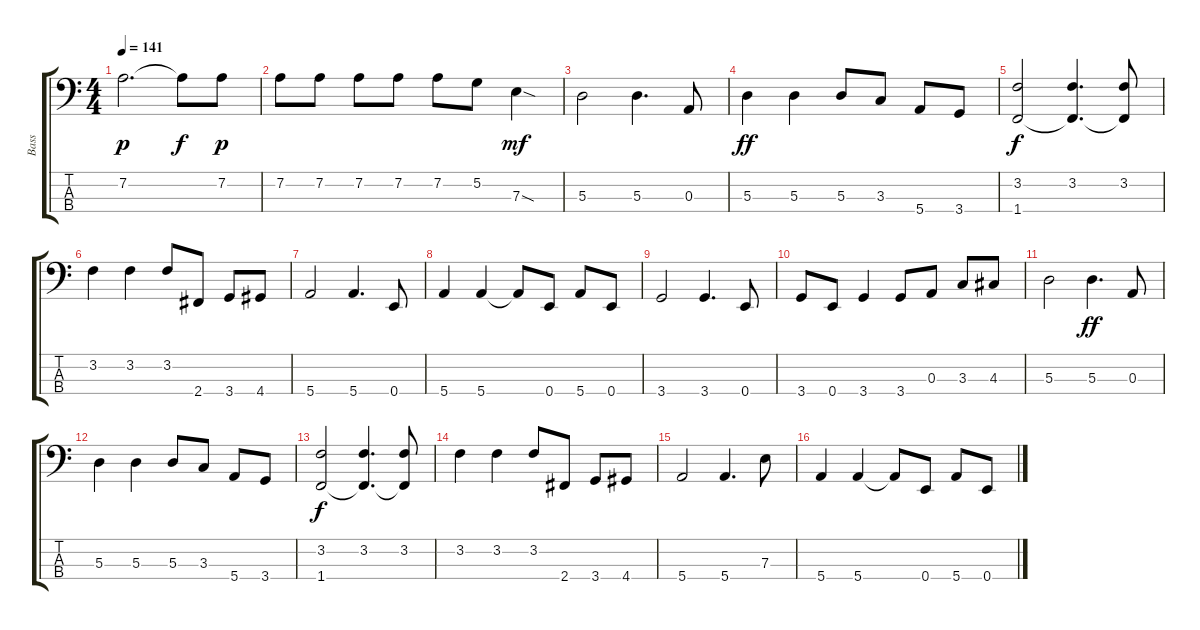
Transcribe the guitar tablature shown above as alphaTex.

\track ("Bass" "Bass") {instrument electricbassfinger}
\staff {score tabs}
\tuning (G2 D2 A1 E1) {hide}
\ts (4 4)
\tempo 141
\clef f4
\ks c
7.2.2{d dy p} 7.2{t}.8{dy f} 7.2.8{dy p} |
7.2.8 7.2.8 7.2.8 7.2.8 7.2.8 5.2.8 7.3{sod}.4{dy mf} |
5.3.2 5.3.4{d} 0.3.8 |
5.3.4{dy ff} 5.3.4 5.3.8 3.3.8 5.4.8 3.4.8 |
(3.2 1.4).2{dy f} (3.2 1.4{t}).4{d} (3.2 1.4{t}).8 |
3.2.4 3.2.4 3.2.8 2.4.8 3.4.8 4.4.8 |
5.4.2 5.4.4{d} 0.4.8 |
5.4.4 5.4.4 5.4{t}.8 0.4.8 5.4.8 0.4.8 |
3.4.2 3.4.4{d} 0.4.8 |
3.4.8 0.4.8 3.4.4 3.4.8 0.3.8 3.3.8 4.3.8 |
5.3.2 5.3.4{d dy ff} 0.3.8 |
5.3.4 5.3.4 5.3.8 3.3.8 5.4.8 3.4.8 |
(3.2 1.4).2{dy f} (3.2 1.4{t}).4{d} (3.2 1.4{t}).8 |
3.2.4 3.2.4 3.2.8 2.4.8 3.4.8 4.4.8 |
5.4.2 5.4.4{d} 7.3.8 |
5.4.4 5.4.4 5.4{t}.8 0.4.8 5.4.8 0.4.8
